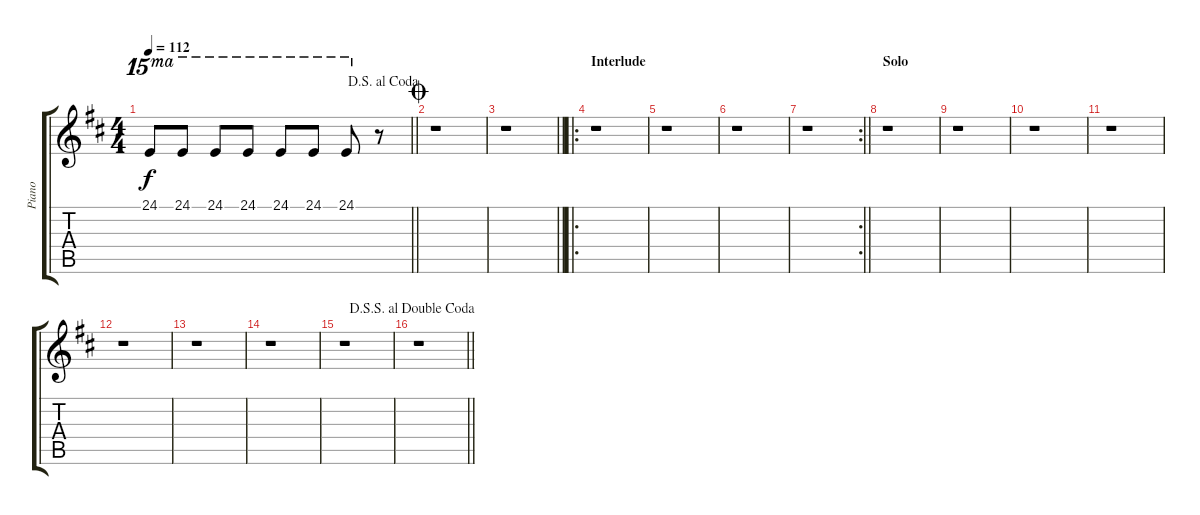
\track ("Piano" "Piano") {instrument acousticgrandpiano}
\staff {score tabs}
\tuning (E4 B3 G3 D3 A2 E2) {hide}
\ts (4 4)
\jump dalsegnoalcoda
\tempo 112
\clef g2
\barLineRight lightlight
\ks d
24.1.8{ot 15ma dy f} 24.1.8{ot 15ma} 24.1.8{ot 15ma} 24.1.8{ot 15ma} 24.1.8{ot 15ma} 24.1.8{ot 15ma} 24.1.8{ot 15ma} r.8 |
\jump coda
r.1 |
\barLineRight lightlight
r.1 |
\ro
\section ("" "Interlude")
r.1 |
r.1 |
r.1 |
\rc 2
\barLineRight lightlight
r.1 |
\section ("" "Solo")
r.1 |
r.1 |
r.1 |
r.1 |
r.1 |
r.1 |
r.1 |
r.1 |
\jump dalsegnosegnoaldoublecoda
\barLineRight lightlight
r.1
